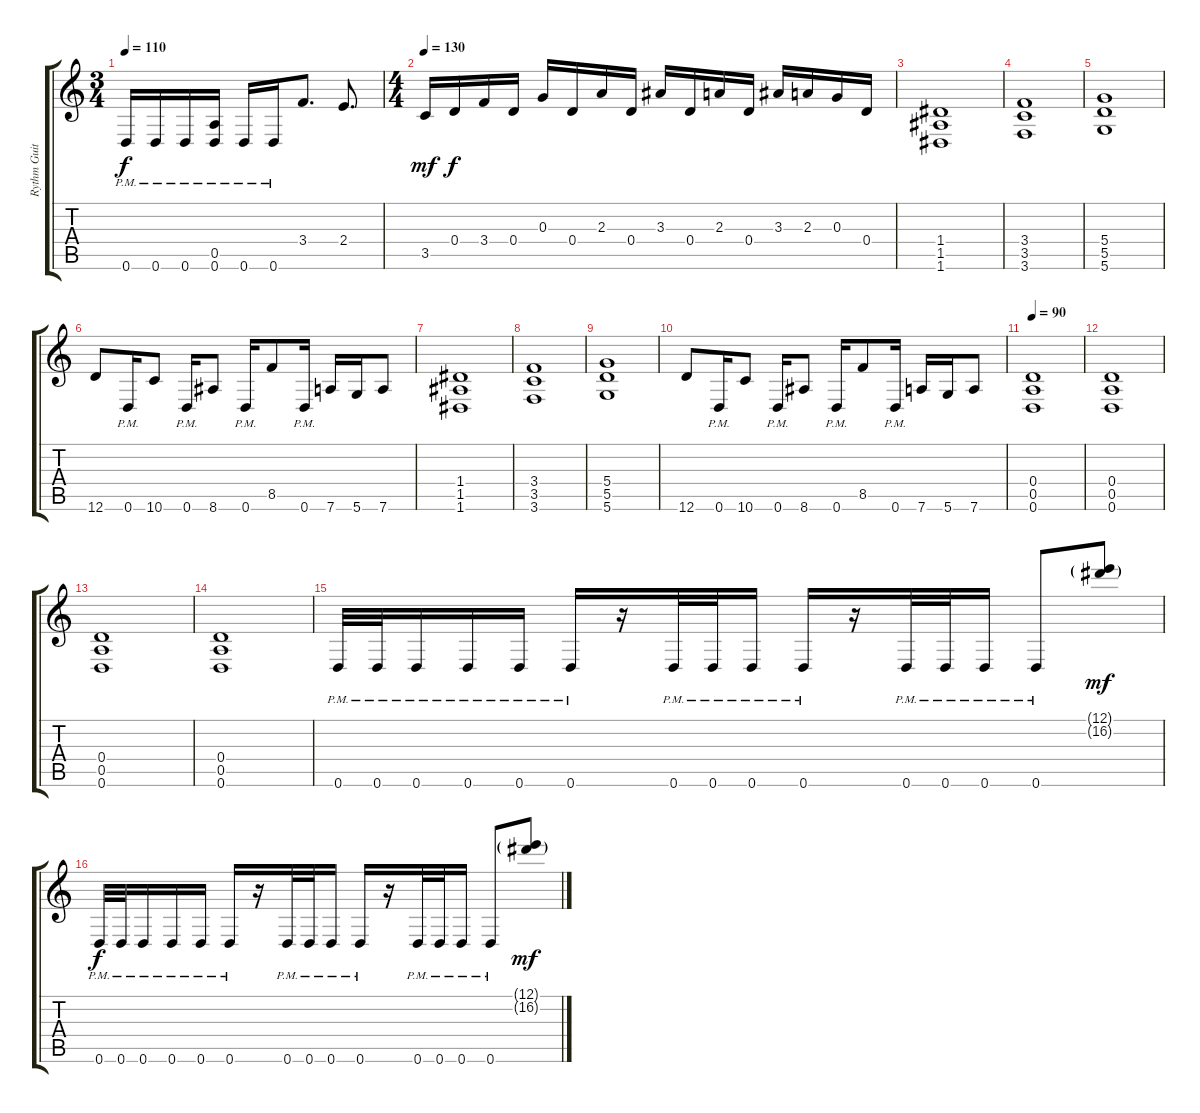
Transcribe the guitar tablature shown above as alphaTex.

\track ("Rythm Guitar" "Rythm Guit") {instrument distortionguitar}
\staff {score tabs}
\tuning (E4 B3 G3 D3 A2 D2) {hide}
\ts (3 4)
\tempo 110
\clef g2
\ks c
0.6{pm}.16{dy f} 0.6{pm}.16 0.6{pm}.16 (0.5{pm} 0.6{pm}).16 0.6{pm}.16 0.6{pm}.16 3.4.8{d} 2.4.8{d} |
\ts (4 4)
\tempo 130
3.5.16{dy mf} 0.4.16{dy f} 3.4.16 0.4.16 0.3.16 0.4.16 2.3.16 0.4.16 3.3.16 0.4.16 2.3.16 0.4.16 3.3.16 2.3.16 0.3.16 0.4.16 |
(1.4 1.5 1.6).1 |
(3.4 3.5 3.6).1 |
(5.4 5.5 5.6).1 |
12.6.8 0.6{pm}.16 10.6.8 0.6{pm}.16 8.6.8 0.6{pm}.16 8.5.8 0.6{pm}.16 7.6.16 5.6.16 7.6.8 |
(1.4 1.5 1.6).1 |
(3.4 3.5 3.6).1 |
(5.4 5.5 5.6).1 |
12.6.8 0.6{pm}.16 10.6.8 0.6{pm}.16 8.6.8 0.6{pm}.16 8.5.8 0.6{pm}.16 7.6.16 5.6.16 7.6.8 |
\tempo 90
(0.4 0.5 0.6).1 |
(0.4 0.5 0.6).1 |
(0.4 0.5 0.6).1{volume 16 balance 8} |
(0.4 0.5 0.6).1 |
0.6{pm}.32{balance 16} 0.6{pm}.32 0.6{pm}.16 0.6{pm}.16 0.6{pm}.16 0.6{pm}.16 r.16 0.6{pm}.32 0.6{pm}.32 0.6{pm}.16 0.6{pm}.16 r.16 0.6{pm}.32 0.6{pm}.32 0.6{pm}.16 0.6{pm}.8 (12.1{g} 16.2{g}).8{dy mf} |
0.6{pm}.32{dy f} 0.6{pm}.32 0.6{pm}.16 0.6{pm}.16 0.6{pm}.16 0.6{pm}.16 r.16 0.6{pm}.32 0.6{pm}.32 0.6{pm}.16 0.6{pm}.16 r.16 0.6{pm}.32 0.6{pm}.32 0.6{pm}.16 0.6{pm}.8 (12.1{g} 16.2{g}).8{dy mf}
